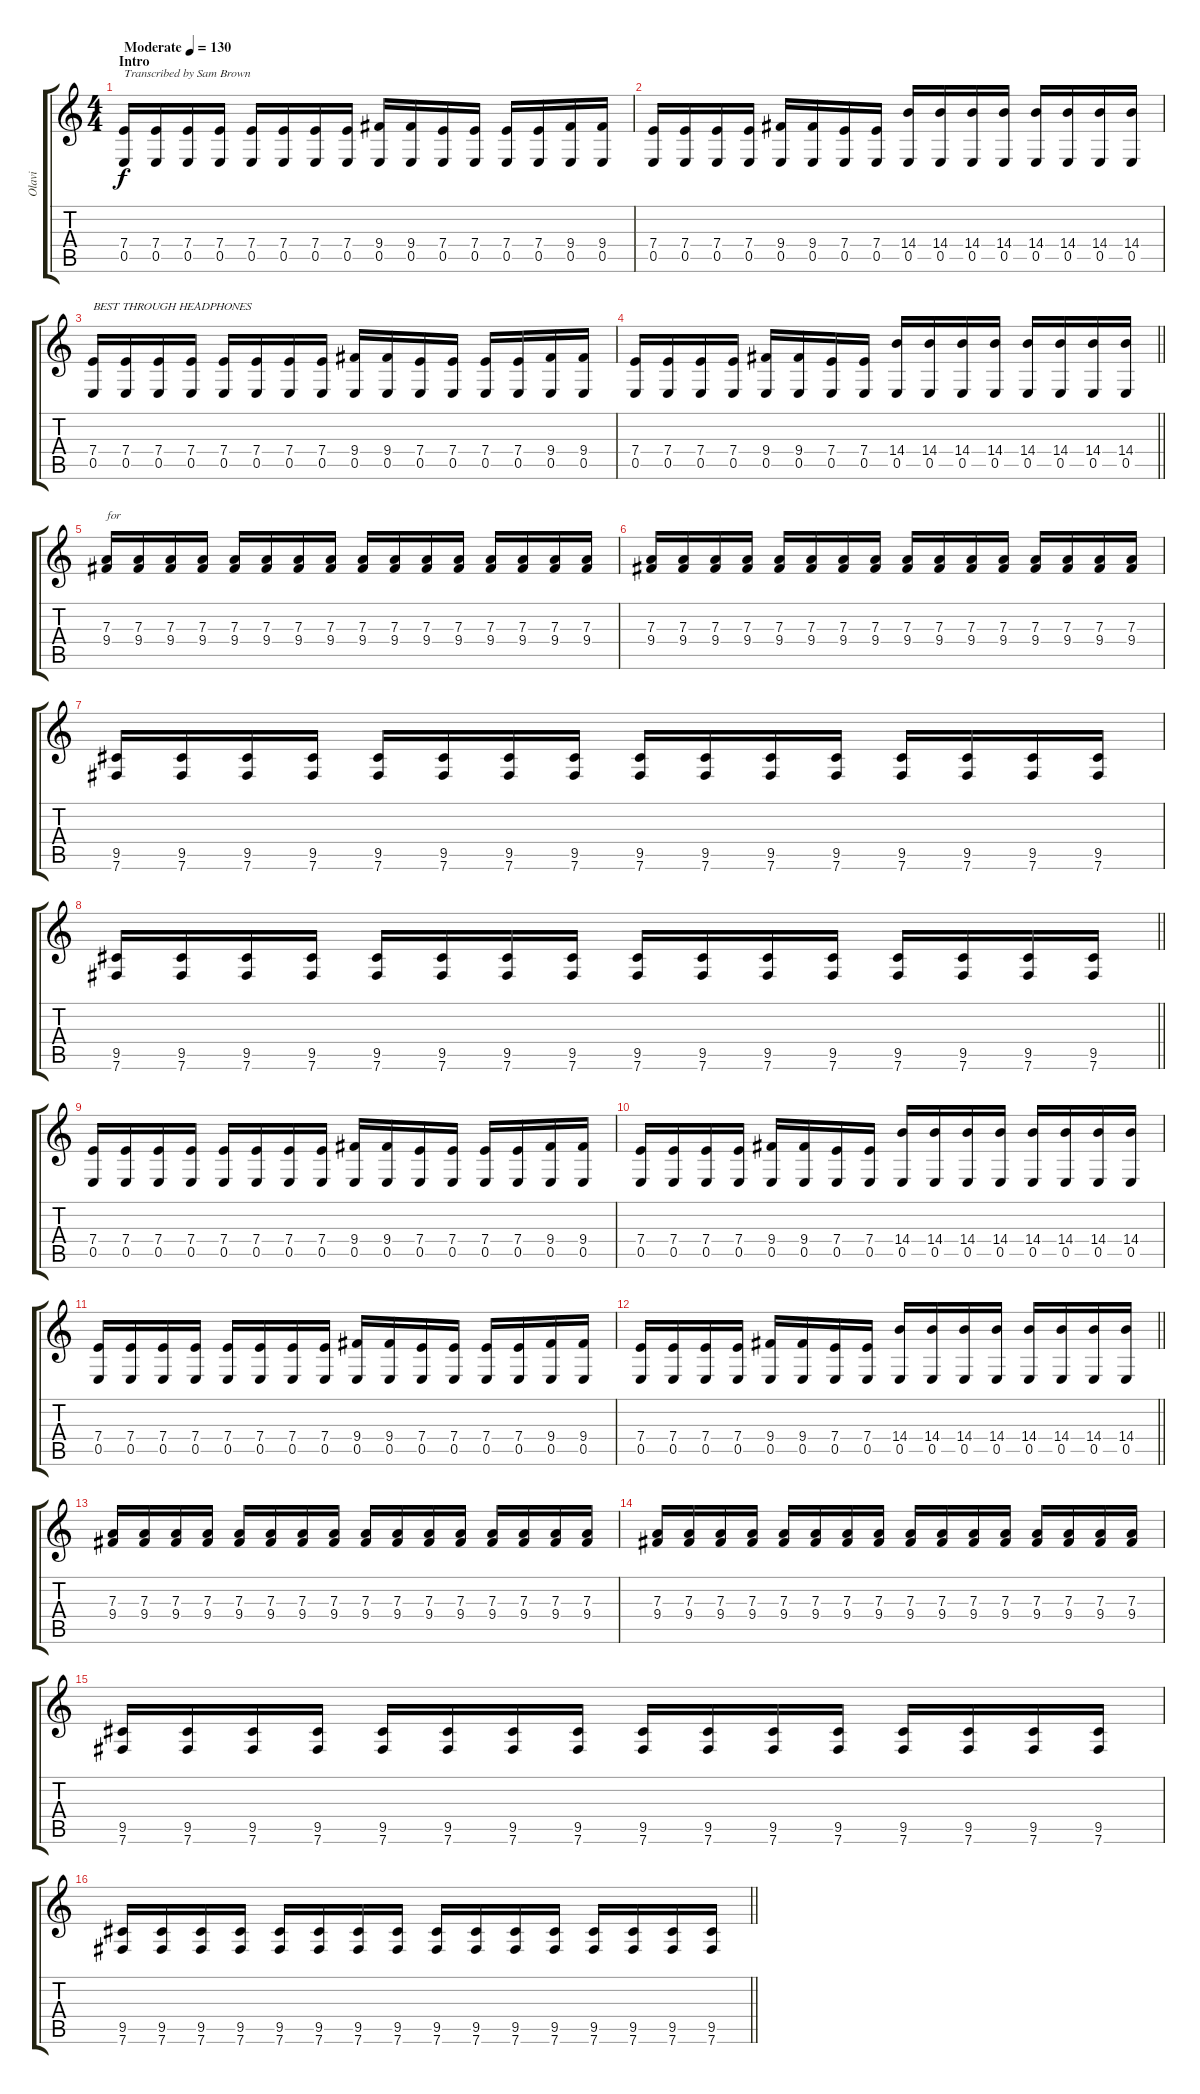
\track ("Olavi" "Olavi") {instrument distortionguitar}
\staff {score tabs}
\tuning (B3 Gb3 D3 A2 E2 B1) {hide}
\ts (4 4)
\section ("" "Intro")
\tempo (130 "Moderate")
\clef g2
\ks c
(7.4 0.5).16{txt "Transcribed by Sam Brown" dy f instrument distortionguitar} (7.4 0.5).16 (7.4 0.5).16 (7.4 0.5).16 (7.4 0.5).16 (7.4 0.5).16 (7.4 0.5).16 (7.4 0.5).16 (9.4 0.5).16 (9.4 0.5).16 (7.4 0.5).16 (7.4 0.5).16 (7.4 0.5).16 (7.4 0.5).16 (9.4 0.5).16 (9.4 0.5).16 |
(7.4 0.5).16 (7.4 0.5).16 (7.4 0.5).16 (7.4 0.5).16 (9.4 0.5).16 (9.4 0.5).16 (7.4 0.5).16 (7.4 0.5).16 (14.4 0.5).16 (14.4 0.5).16 (14.4 0.5).16 (14.4 0.5).16 (14.4 0.5).16 (14.4 0.5).16 (14.4 0.5).16 (14.4 0.5).16 |
(7.4 0.5).16{txt "BEST THROUGH HEADPHONES"} (7.4 0.5).16 (7.4 0.5).16 (7.4 0.5).16 (7.4 0.5).16 (7.4 0.5).16 (7.4 0.5).16 (7.4 0.5).16 (9.4 0.5).16 (9.4 0.5).16 (7.4 0.5).16 (7.4 0.5).16 (7.4 0.5).16 (7.4 0.5).16 (9.4 0.5).16 (9.4 0.5).16 |
\barLineRight lightlight
(7.4 0.5).16 (7.4 0.5).16 (7.4 0.5).16 (7.4 0.5).16 (9.4 0.5).16 (9.4 0.5).16 (7.4 0.5).16 (7.4 0.5).16 (14.4 0.5).16 (14.4 0.5).16 (14.4 0.5).16 (14.4 0.5).16 (14.4 0.5).16 (14.4 0.5).16 (14.4 0.5).16 (14.4 0.5).16 |
\section ("" "")
(7.3 9.4).16{txt "for"} (7.3 9.4).16 (7.3 9.4).16 (7.3 9.4).16 (7.3 9.4).16 (7.3 9.4).16 (7.3 9.4).16 (7.3 9.4).16 (7.3 9.4).16 (7.3 9.4).16 (7.3 9.4).16 (7.3 9.4).16 (7.3 9.4).16 (7.3 9.4).16 (7.3 9.4).16 (7.3 9.4).16 |
(7.3 9.4).16 (7.3 9.4).16 (7.3 9.4).16 (7.3 9.4).16 (7.3 9.4).16 (7.3 9.4).16 (7.3 9.4).16 (7.3 9.4).16 (7.3 9.4).16 (7.3 9.4).16 (7.3 9.4).16 (7.3 9.4).16 (7.3 9.4).16 (7.3 9.4).16 (7.3 9.4).16 (7.3 9.4).16 |
(9.5 7.6).16 (9.5 7.6).16 (9.5 7.6).16 (9.5 7.6).16 (9.5 7.6).16 (9.5 7.6).16 (9.5 7.6).16 (9.5 7.6).16 (9.5 7.6).16 (9.5 7.6).16 (9.5 7.6).16 (9.5 7.6).16 (9.5 7.6).16 (9.5 7.6).16 (9.5 7.6).16 (9.5 7.6).16 |
\barLineRight lightlight
(9.5 7.6).16 (9.5 7.6).16 (9.5 7.6).16 (9.5 7.6).16 (9.5 7.6).16 (9.5 7.6).16 (9.5 7.6).16 (9.5 7.6).16 (9.5 7.6).16 (9.5 7.6).16 (9.5 7.6).16 (9.5 7.6).16 (9.5 7.6).16 (9.5 7.6).16 (9.5 7.6).16 (9.5 7.6).16 |
\section ("" "")
(7.4 0.5).16 (7.4 0.5).16 (7.4 0.5).16 (7.4 0.5).16 (7.4 0.5).16 (7.4 0.5).16 (7.4 0.5).16 (7.4 0.5).16 (9.4 0.5).16 (9.4 0.5).16 (7.4 0.5).16 (7.4 0.5).16 (7.4 0.5).16 (7.4 0.5).16 (9.4 0.5).16 (9.4 0.5).16 |
(7.4 0.5).16 (7.4 0.5).16 (7.4 0.5).16 (7.4 0.5).16 (9.4 0.5).16 (9.4 0.5).16 (7.4 0.5).16 (7.4 0.5).16 (14.4 0.5).16 (14.4 0.5).16 (14.4 0.5).16 (14.4 0.5).16 (14.4 0.5).16 (14.4 0.5).16 (14.4 0.5).16 (14.4 0.5).16 |
(7.4 0.5).16 (7.4 0.5).16 (7.4 0.5).16 (7.4 0.5).16 (7.4 0.5).16 (7.4 0.5).16 (7.4 0.5).16 (7.4 0.5).16 (9.4 0.5).16 (9.4 0.5).16 (7.4 0.5).16 (7.4 0.5).16 (7.4 0.5).16 (7.4 0.5).16 (9.4 0.5).16 (9.4 0.5).16 |
\barLineRight lightlight
(7.4 0.5).16 (7.4 0.5).16 (7.4 0.5).16 (7.4 0.5).16 (9.4 0.5).16 (9.4 0.5).16 (7.4 0.5).16 (7.4 0.5).16 (14.4 0.5).16 (14.4 0.5).16 (14.4 0.5).16 (14.4 0.5).16 (14.4 0.5).16 (14.4 0.5).16 (14.4 0.5).16 (14.4 0.5).16 |
\section ("" "")
(7.3 9.4).16 (7.3 9.4).16 (7.3 9.4).16 (7.3 9.4).16 (7.3 9.4).16 (7.3 9.4).16 (7.3 9.4).16 (7.3 9.4).16 (7.3 9.4).16 (7.3 9.4).16 (7.3 9.4).16 (7.3 9.4).16 (7.3 9.4).16 (7.3 9.4).16 (7.3 9.4).16 (7.3 9.4).16 |
(7.3 9.4).16 (7.3 9.4).16 (7.3 9.4).16 (7.3 9.4).16 (7.3 9.4).16 (7.3 9.4).16 (7.3 9.4).16 (7.3 9.4).16 (7.3 9.4).16 (7.3 9.4).16 (7.3 9.4).16 (7.3 9.4).16 (7.3 9.4).16 (7.3 9.4).16 (7.3 9.4).16 (7.3 9.4).16 |
(9.5 7.6).16 (9.5 7.6).16 (9.5 7.6).16 (9.5 7.6).16 (9.5 7.6).16 (9.5 7.6).16 (9.5 7.6).16 (9.5 7.6).16 (9.5 7.6).16 (9.5 7.6).16 (9.5 7.6).16 (9.5 7.6).16 (9.5 7.6).16 (9.5 7.6).16 (9.5 7.6).16 (9.5 7.6).16 |
\barLineRight lightlight
(9.5 7.6).16 (9.5 7.6).16 (9.5 7.6).16 (9.5 7.6).16 (9.5 7.6).16 (9.5 7.6).16 (9.5 7.6).16 (9.5 7.6).16 (9.5 7.6).16 (9.5 7.6).16 (9.5 7.6).16 (9.5 7.6).16 (9.5 7.6).16 (9.5 7.6).16 (9.5 7.6).16 (9.5 7.6).16
